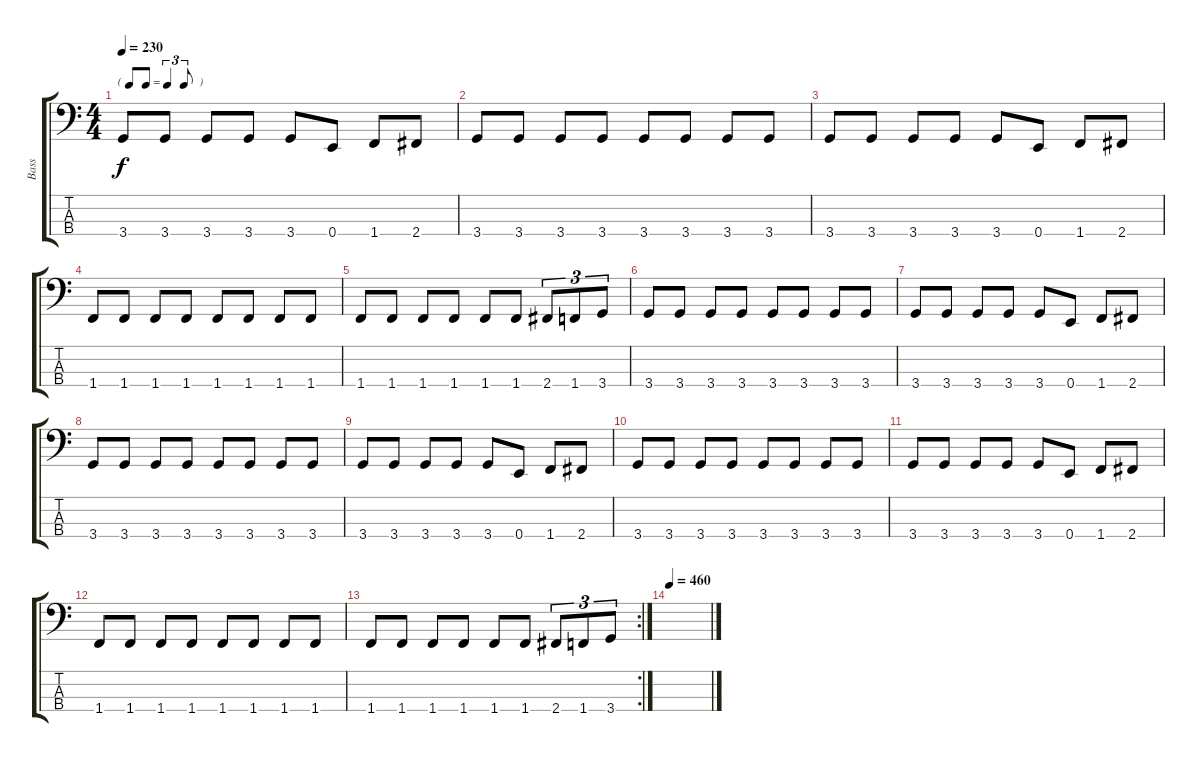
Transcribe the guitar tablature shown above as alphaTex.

\track ("Bass" "Bass") {instrument electricbasspick}
\staff {score tabs}
\tuning (G2 D2 A1 E1) {hide}
\ts (4 4)
\tf triplet8th
\tempo 230
\clef f4
\ks c
3.4.8{dy f} 3.4.8 3.4.8 3.4.8 3.4.8 0.4.8 1.4.8 2.4.8 |
3.4.8 3.4.8 3.4.8 3.4.8 3.4.8 3.4.8 3.4.8 3.4.8 |
3.4.8 3.4.8 3.4.8 3.4.8 3.4.8 0.4.8 1.4.8 2.4.8 |
1.4.8 1.4.8 1.4.8 1.4.8 1.4.8 1.4.8 1.4.8 1.4.8 |
1.4.8 1.4.8 1.4.8 1.4.8 1.4.8 1.4.8 2.4.8{tu (3 2)} 1.4.8{tu (3 2)} 3.4.8{tu (3 2)} |
3.4.8 3.4.8 3.4.8 3.4.8 3.4.8 3.4.8 3.4.8 3.4.8 |
3.4.8 3.4.8 3.4.8 3.4.8 3.4.8 0.4.8 1.4.8 2.4.8 |
3.4.8 3.4.8 3.4.8 3.4.8 3.4.8 3.4.8 3.4.8 3.4.8 |
3.4.8 3.4.8 3.4.8 3.4.8 3.4.8 0.4.8 1.4.8 2.4.8 |
3.4.8 3.4.8 3.4.8 3.4.8 3.4.8 3.4.8 3.4.8 3.4.8 |
3.4.8 3.4.8 3.4.8 3.4.8 3.4.8 0.4.8 1.4.8 2.4.8 |
1.4.8 1.4.8 1.4.8 1.4.8 1.4.8 1.4.8 1.4.8 1.4.8 |
\rc 2
1.4.8 1.4.8 1.4.8 1.4.8 1.4.8 1.4.8 2.4.8{tu (3 2)} 1.4.8{tu (3 2)} 3.4.8{tu (3 2)} |
\tempo 460
